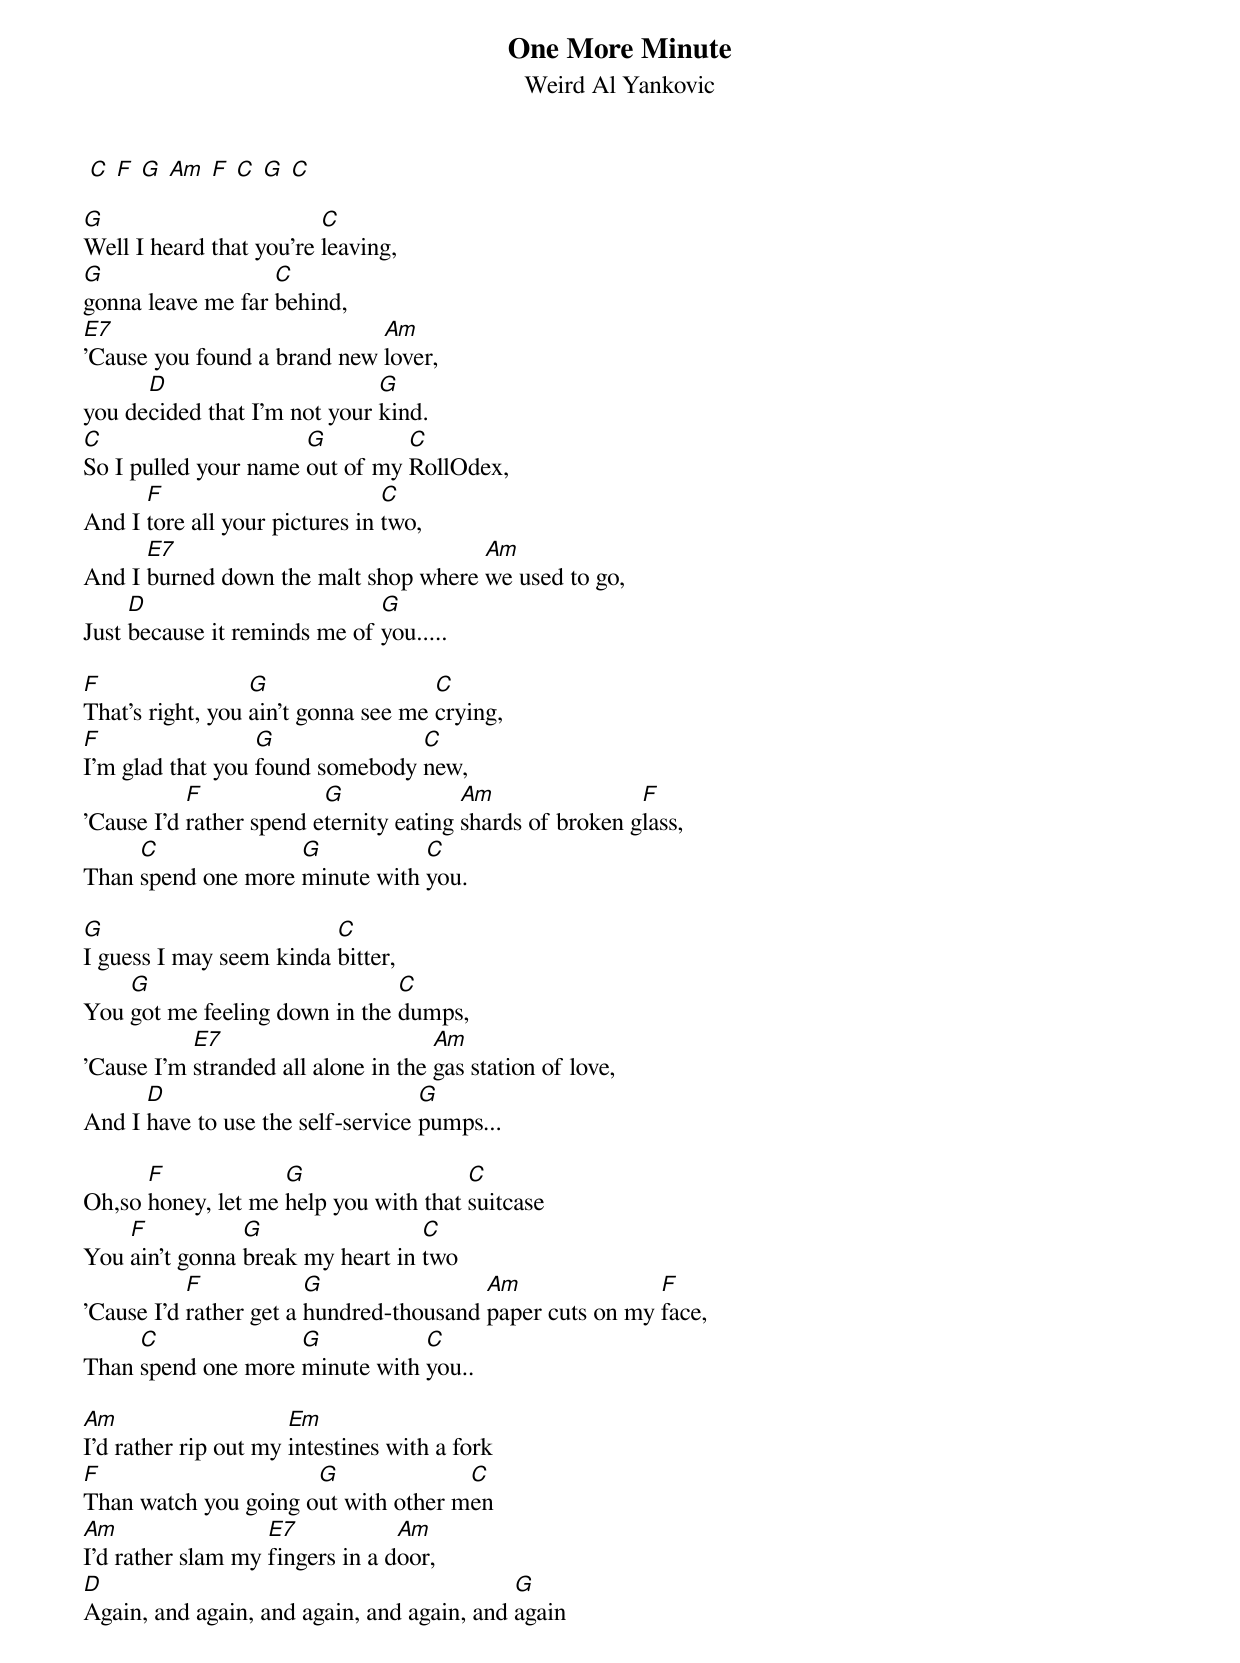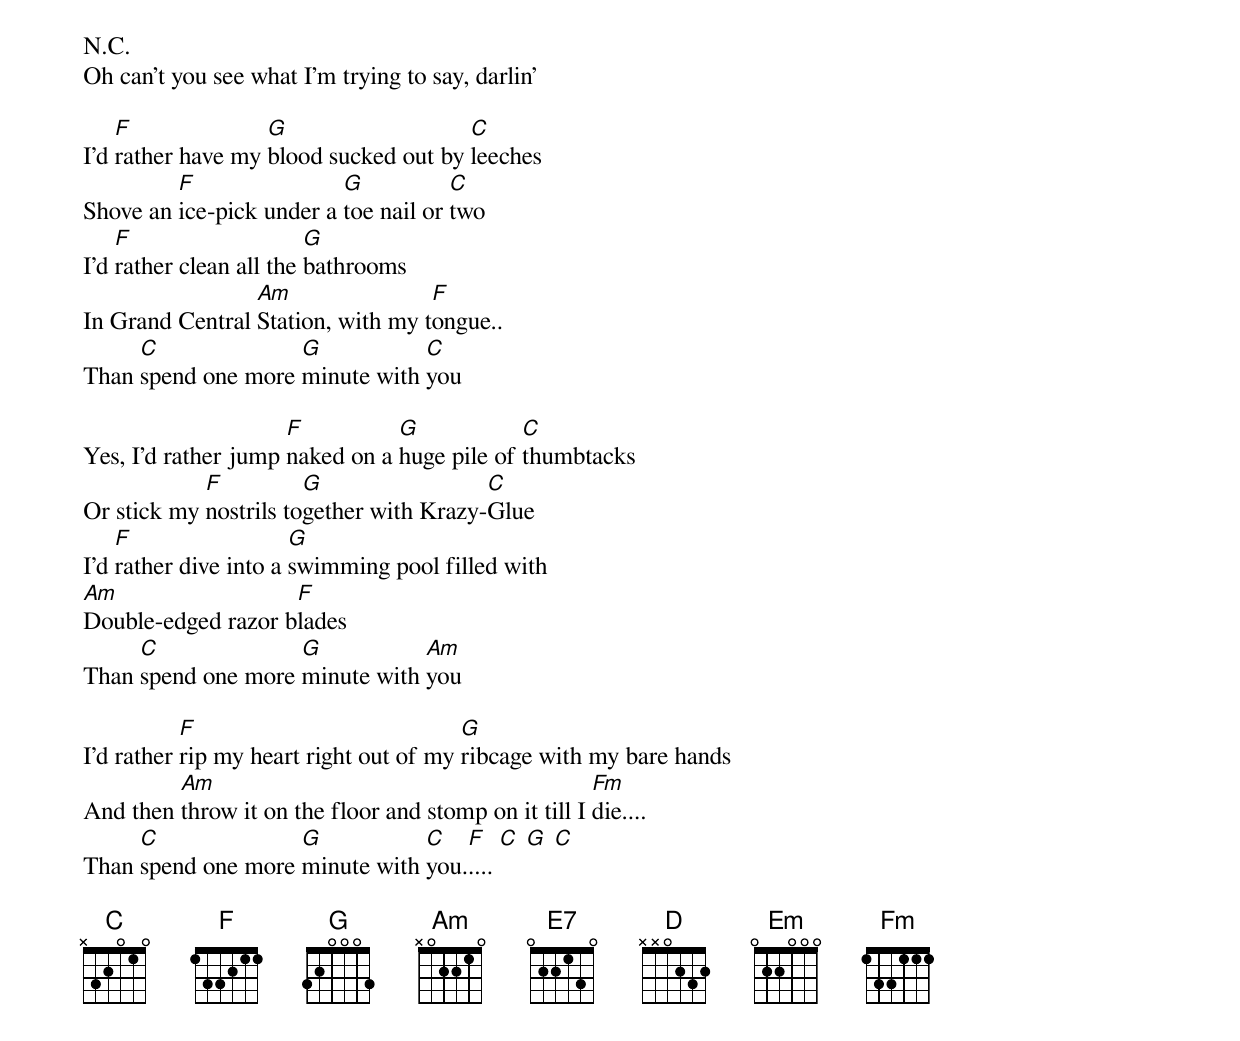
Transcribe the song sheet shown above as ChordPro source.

{title: One More Minute }
{subtitle:  Weird Al Yankovic}
 [C] [F] [G] [Am] [F] [C] [G] [C]

[G]Well I heard that you're [C]leaving,
[G]gonna leave me far [C]behind,
[E7]'Cause you found a brand new [Am]lover,
you de[D]cided that I'm not your [G]kind.
[C]So I pulled your name [G]out of my [C]RollOdex,
And I [F]tore all your pictures in [C]two,
And I [E7]burned down the malt shop where [Am]we used to go,
Just [D]because it reminds me of [G]you.....

[F]That's right, you [G]ain't gonna see me [C]crying,
[F]I'm glad that you [G]found somebody [C]new,
'Cause I'd [F]rather spend e[G]ternity eating [Am]shards of broken g[F]lass,
Than [C]spend one more [G]minute with [C]you.

[G]I guess I may seem kinda [C]bitter,
You [G]got me feeling down in the [C]dumps,
'Cause I'm [E7]stranded all alone in the [Am]gas station of love,
And I [D]have to use the self-service [G]pumps...

Oh,so [F]honey, let me [G]help you with that [C]suitcase
You [F]ain't gonna [G]break my heart in [C]two
'Cause I'd [F]rather get a [G]hundred-thousand [Am]paper cuts on my [F]face,
Than [C]spend one more [G]minute with [C]you..

[Am]I'd rather rip out my [Em]intestines with a fork
[F]Than watch you going o[G]ut with other m[C]en
[Am]I'd rather slam my [E7]fingers in a d[Am]oor,
[D]Again, and again, and again, and again, and [G]again

N.C.
Oh can't you see what I'm trying to say, darlin'

I'd [F]rather have my [G]blood sucked out by [C]leeches
Shove an [F]ice-pick under a [G]toe nail or [C]two
I'd [F]rather clean all the [G]bathrooms
In Grand Central [Am]Station, with my t[F]ongue..
Than [C]spend one more [G]minute with [C]you

Yes, I'd rather jump [F]naked on a [G]huge pile of [C]thumbtacks
Or stick my [F]nostrils to[G]gether with Krazy-[C]Glue
I'd [F]rather dive into a [G]swimming pool filled with
[Am]Double-edged razor b[F]lades
Than [C]spend one more [G]minute with [Am]you

I'd rather [F]rip my heart right out of my [G]ribcage with my bare hands
And then [Am]throw it on the floor and stomp on it till I [Fm]die....
Than [C]spend one more [G]minute with [C]you.[F].... [C] [G] [C]

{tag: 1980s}
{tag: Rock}
